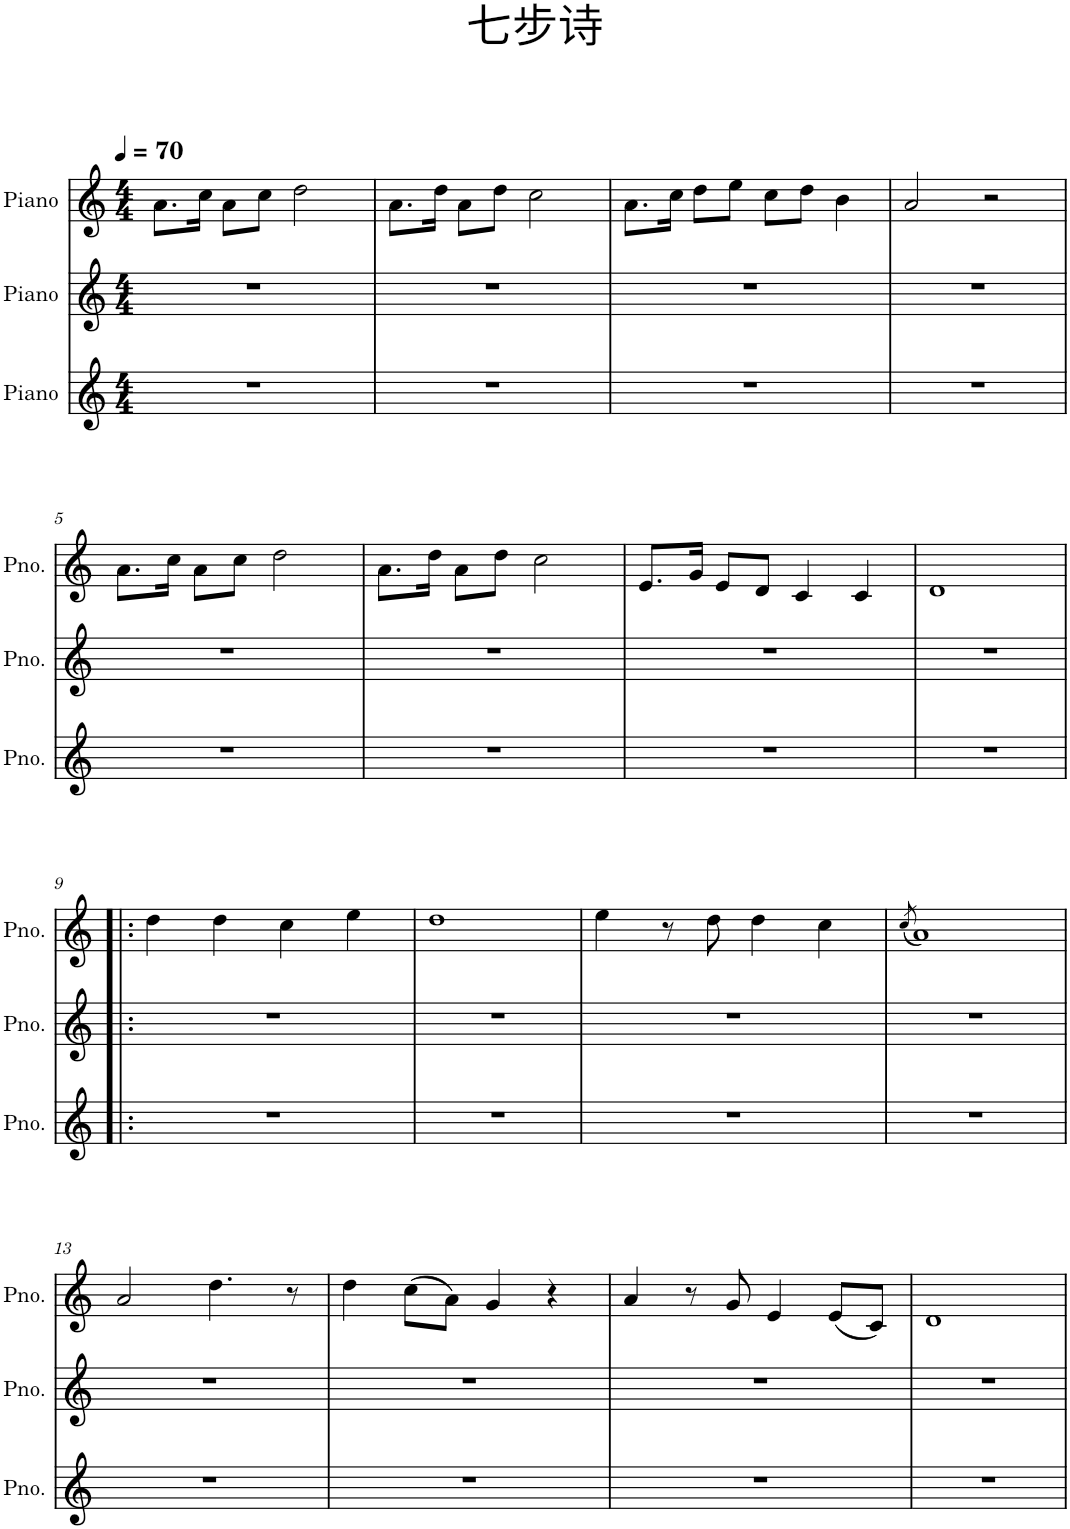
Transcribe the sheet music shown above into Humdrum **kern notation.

**kern	**kern	**kern
*part3	*part2	*part1
*staff3	*staff2	*staff1
*I"Piano	*I"Piano	*I"Piano
*I'Pno.	*I'Pno.	*I'Pno.
*clefG2	*clefG2	*clefG2
*k[]	*k[]	*k[]
*M4/4	*M4/4	*M4/4
*MM70	*MM70	*MM70
=1	=1	=1
1r	1r	8.a\L
.	.	16cc\Jk
.	.	8a\L
.	.	8cc\J
.	.	2dd\
=2	=2	=2
1r	1r	8.a\L
.	.	16dd\Jk
.	.	8a\L
.	.	8dd\J
.	.	2cc\
=3	=3	=3
1r	1r	8.a\L
.	.	16cc\Jk
.	.	8dd\L
.	.	8ee\J
.	.	8cc\L
.	.	8dd\J
.	.	4b\
=4	=4	=4
1r	1r	2a/
.	.	2r
!!LO:LB:g=z
=5	=5	=5
1r	1r	8.a\L
.	.	16cc\Jk
.	.	8a\L
.	.	8cc\J
.	.	2dd\
=6	=6	=6
1r	1r	8.a\L
.	.	16dd\Jk
.	.	8a\L
.	.	8dd\J
.	.	2cc\
=7	=7	=7
1r	1r	8.e/L
.	.	16g/Jk
.	.	8e/L
.	.	8d/J
.	.	4c/
.	.	4c/
=8	=8	=8
1r	1r	1d
!!LO:LB:g=z
=9!|:	=9!|:	=9!|:
1r	1r	4dd\
.	.	4dd\
.	.	4cc\
.	.	4ee\
=10	=10	=10
1r	1r	1dd
=11	=11	=11
1r	1r	4ee\
.	.	8r
.	.	8dd\
.	.	4dd\
.	.	4cc\
=12	=12	=12
.	.	(8qcc/
1r	1r	1a)
!!LO:LB:g=z
=13	=13	=13
1r	1r	2a/
.	.	4.dd\
.	.	8r
=14	=14	=14
1r	1r	4dd\
.	.	(8cc\L
.	.	8a\J)
.	.	4g/
.	.	4r
=15	=15	=15
1r	1r	4a/
.	.	8r
.	.	8g/
.	.	4e/
.	.	(8e/L
.	.	8c/J)
=16	=16	=16
1r	1r	1d
=	=	=
*-	*-	*-
